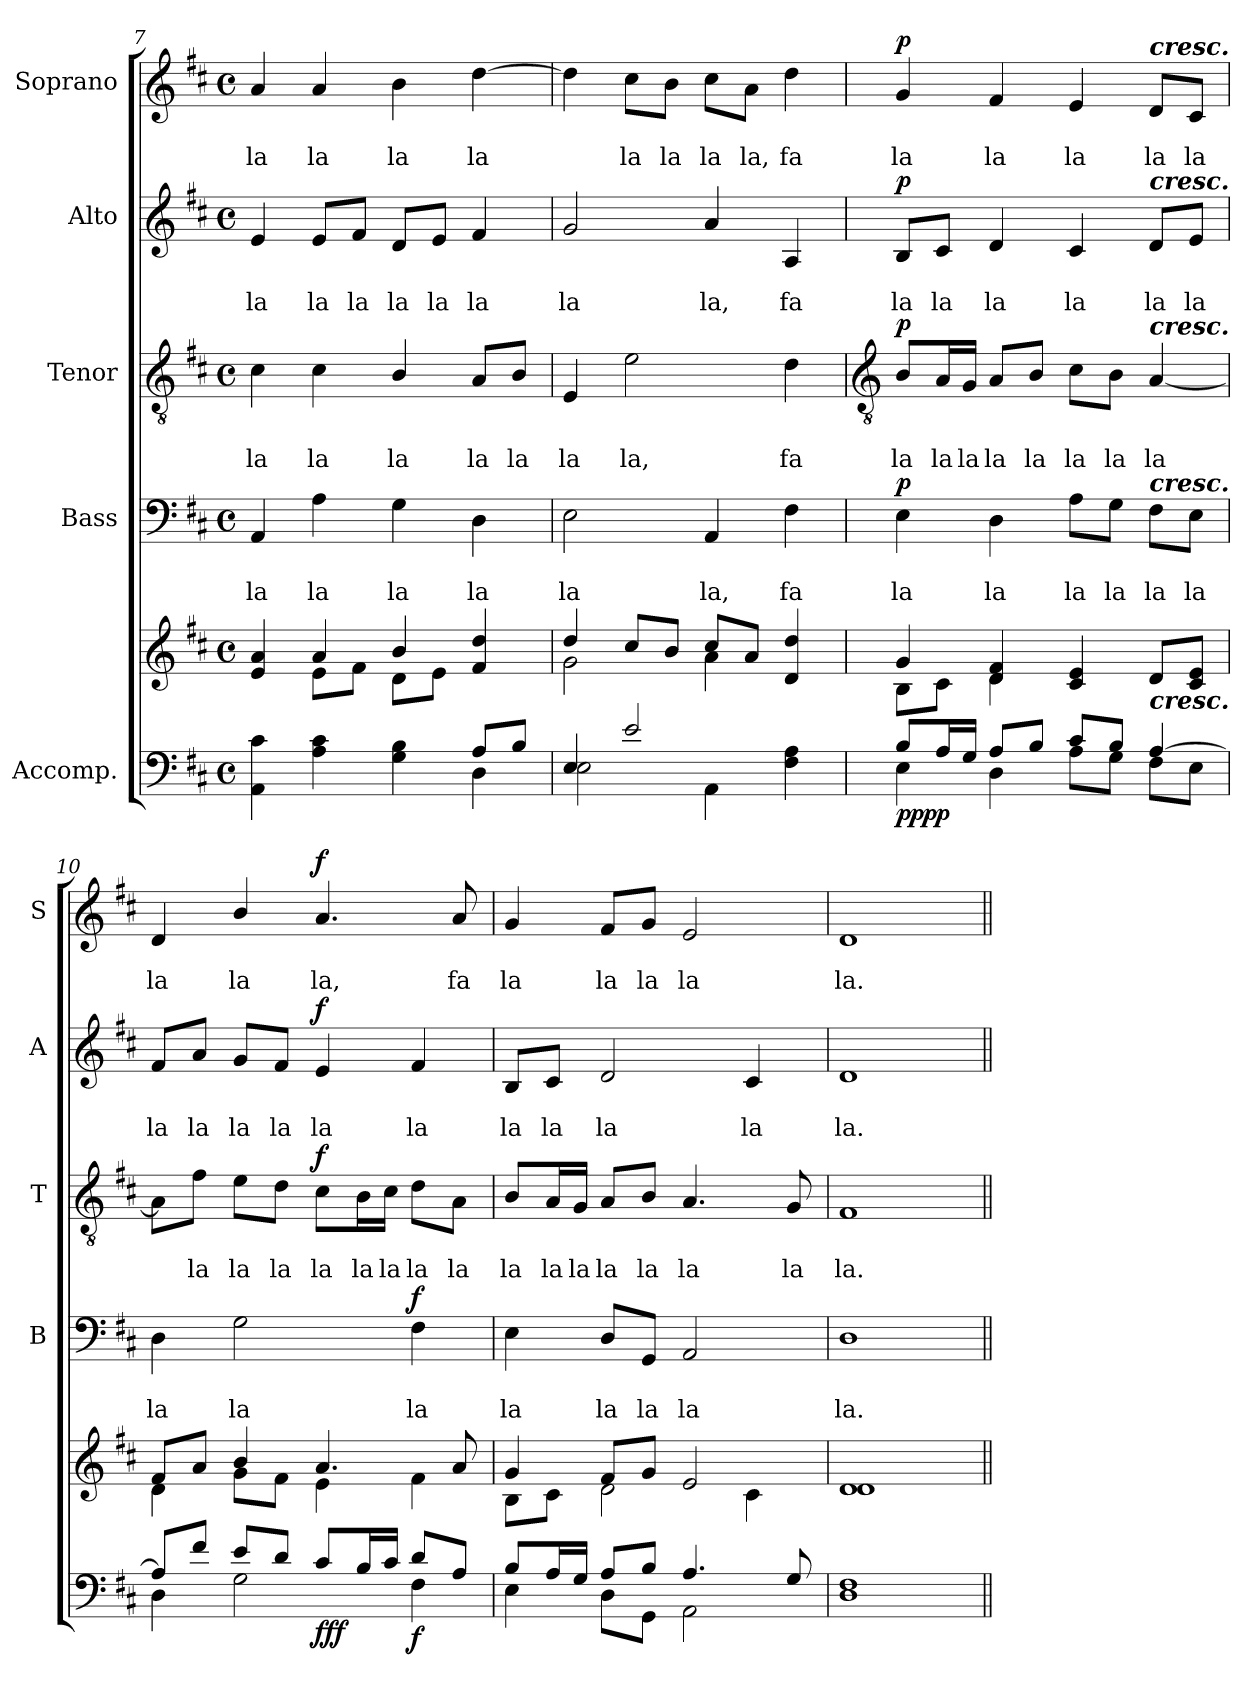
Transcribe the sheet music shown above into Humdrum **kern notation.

**kern	**kern	**dynam	**kern	**text	**text	**dynam	**kern	**text	**text	**dynam	**kern	**text	**text	**dynam	**kern	**text	**text	**dynam
*part5	*part5	*part5	*part4	*part4	*part4	*part4	*part3	*part3	*part3	*part3	*part2	*part2	*part2	*part2	*part1	*part1	*part1	*part1
*staff6	*staff5	*staff5/6	*staff4	*staff4	*staff4	*staff4	*staff3	*staff3	*staff3	*staff3	*staff2	*staff2	*staff2	*staff2	*staff1	*staff1	*staff1	*staff1
*I"Accomp.	*	*	*I"Bass	*	*	*	*I"Tenor	*	*	*	*I"Alto	*	*	*	*I"Soprano	*	*	*
*	*	*	*I'B	*	*	*	*I'T	*	*	*	*I'A	*	*	*	*I'S	*	*	*
*clefF4	*clefG2	*	*clefF4	*	*	*	*clefGv2	*	*	*	*clefG2	*	*	*	*clefG2	*	*	*
*k[f#c#]	*k[f#c#]	*	*k[f#c#]	*	*	*	*k[f#c#]	*	*	*	*k[f#c#]	*	*	*	*k[f#c#]	*	*	*
*D:	*D:	*	*D:	*	*	*	*D:	*	*	*	*D:	*	*	*	*D:	*	*	*
*M4/4	*M4/4	*	*M4/4	*	*	*	*M4/4	*	*	*	*M4/4	*	*	*	*M4/4	*	*	*
*met(c)	*met(c)	*	*met(c)	*	*	*	*met(c)	*	*	*	*met(c)	*	*	*	*met(c)	*	*	*
=7	=7	=7	=7	=7	=7	=7	=7	=7	=7	=7	=7	=7	=7	=7	=7	=7	=7	=7
*^	*^	*	*	*	*	*	*	*	*	*	*	*	*	*	*	*	*	*
!	!	!	!	!	!	!	!LO:LY:b	!	!	!	!LO:LY:b	!	!	!	!LO:LY:b	!	!	!	!LO:LY:b	!
2.ryy	4AA\ 4c#\	4e 4a	4ryy	.	4AA	.	la	.	4c#	.	la	.	4e	.	la	.	4a	.	la	.
!	!	!	!	!	!	!	!LO:LY:b	!	!	!	!LO:LY:b	!	!	!	!LO:LY:b	!	!	!	!LO:LY:b	!
.	4A\ 4c#\	4a	8e\L	.	4A	.	la	.	4c#	.	la	.	8e/L	.	la	.	4a	.	la	.
!	!	!	!	!	!	!	!	!	!	!	!	!	!	!	!LO:LY:b	!	!	!	!	!
.	.	.	8f#\J	.	.	.	.	.	.	.	.	.	8f#/J	.	la	.	.	.	.	.
!	!	!	!	!	!	!	!LO:LY:b	!	!	!	!LO:LY:b	!	!	!	!LO:LY:b	!	!	!	!LO:LY:b	!
.	4G\ 4B\	4b/	8d\L	.	4G	.	la	.	4B/	.	la	.	8d/L	.	la	.	4b	.	la	.
!	!	!	!	!	!	!	!	!	!	!	!	!	!	!	!LO:LY:b	!	!	!	!	!
.	.	.	8e\J	.	.	.	.	.	.	.	.	.	8e/J	.	la	.	.	.	.	.
!	!	!	!	!	!	!	!LO:LY:b	!	!	!	!LO:LY:b	!	!	!	!LO:LY:b	!	!	!	!LO:LY:b	!
8A/L	4D\	4f# 4dd	4ryy	.	4D	.	la	.	8A/L	.	la	.	4f#	.	la	.	[4dd	.	la	.
!	!	!	!	!	!	!	!	!	!	!	!LO:LY:b	!	!	!	!	!	!	!	!	!
8B/J	.	.	.	.	.	.	.	.	8B/J	.	la	.	.	.	.	.	.	.	.	.
=8	=8	=8	=8	=8	=8	=8	=8	=8	=8	=8	=8	=8	=8	=8	=8	=8	=8	=8	=8	=8
!	!	!	!	!	!	!	!LO:LY:b	!	!	!	!LO:LY:b	!	!	!	!LO:LY:b	!	!	!	!	!
4E/	2E\	4dd/	2g\	.	2E	.	la	.	4E	.	la	.	2g	.	la	.	4dd]	.	.	.
!	!	!	!	!	!	!	!	!	!	!	!LO:LY:b	!	!	!	!	!	!	!	!LO:LY:b	!
2e/	.	8cc#/L	.	.	.	.	.	.	2e	.	la,	.	.	.	.	.	8cc#\L	.	la	.
!	!	!	!	!	!	!	!	!	!	!	!	!	!	!	!	!	!	!	!LO:LY:b	!
.	.	8b/J	.	.	.	.	.	.	.	.	.	.	.	.	.	.	8b\J	.	la	.
!	!	!	!	!	!	!	!LO:LY:b	!	!	!	!	!	!	!	!LO:LY:b	!	!	!	!LO:LY:b	!
.	4AA\	8cc#/L	4a\	.	4AA	.	la,	.	.	.	.	.	4a	.	la,	.	8cc#\L	.	la	.
!	!	!	!	!	!	!	!	!	!	!	!	!	!	!	!	!	!	!	!LO:LY:b	!
.	.	8a/J	.	.	.	.	.	.	.	.	.	.	.	.	.	.	8a\J	.	la,	.
!	!	!	!	!	!	!	!LO:LY:b	!	!	!	!LO:LY:b	!	!	!	!LO:LY:b	!	!	!	!LO:LY:b	!
4ryy	4F#\ 4A\	4d 4dd	4ryy	.	4F#	.	fa	.	4d	.	fa	.	4A	.	fa	.	4dd	.	fa	.
!!LO:LB:g=z
=9	=9	=9	=9	=9	=9	=9	=9	=9	=9	=9	=9	=9	=9	=9	=9	=9	=9	=9	=9	=9
*	*	*	*	*	*	*	*	*	*clefGv2	*	*	*	*	*	*	*	*	*	*	*
!	!	!	!	!LO:DY:b=2	!	!	!LO:LY:b	!	!	!	!LO:LY:b	!	!	!	!LO:LY:b	!	!	!	!LO:LY:b	!
!	!	!	!	!LO:DY:n=1:b=2	!	!	!	!	!	!	!	!	!	!	!	!	!	!	!	!
!	!	!	!	!LO:DY:n=2:b	!	!	!	!	!	!	!	!	!	!	!	!	!	!	!	!
!	!	!	!	!LO:DY:n=3:b	!	!	!	!LO:DY:b	!	!	!	!LO:DY:b	!	!	!	!LO:DY:b	!	!	!	!LO:DY:b
8B/L	4E\	4g/	8B\L	p p p p	4E	.	la	p	8B/L	.	la	p	8B/L	.	la	p	4g	.	la	p
!	!	!	!	!	!	!	!	!	!	!	!LO:LY:b	!	!	!	!LO:LY:b	!	!	!	!	!
16A/L	.	.	8c#\J	.	.	.	.	.	16A/L	.	la	.	8c#/J	.	la	.	.	.	.	.
!	!	!	!	!	!	!	!	!	!	!	!LO:LY:b	!	!	!	!	!	!	!	!	!
16G/JJ	.	.	.	.	.	.	.	.	16G/JJ	.	la	.	.	.	.	.	.	.	.	.
!	!	!	!	!	!	!	!LO:LY:b	!	!	!	!LO:LY:b	!	!	!	!LO:LY:b	!	!	!	!LO:LY:b	!
8A/L	4D\	4d/ 4f#/	4d\	.	4D	.	la	.	8A/L	.	la	.	4d	.	la	.	4f#	.	la	.
!	!	!	!	!	!	!	!	!	!	!	!LO:LY:b	!	!	!	!	!	!	!	!	!
8B/J	.	.	.	.	.	.	.	.	8B/J	.	la	.	.	.	.	.	.	.	.	.
!	!	!	!	!	!	!	!LO:LY:b	!	!	!	!LO:LY:b	!	!	!	!LO:LY:b	!	!	!	!LO:LY:b	!
8c#/L	8A\L	4c#/ 4e/	2ryy	.	8A\L	.	la	.	8c#\L	.	la	.	4c#	.	la	.	4e	.	la	.
!	!	!	!	!	!	!	!LO:LY:b	!	!	!	!LO:LY:b	!	!	!	!	!	!	!	!	!
8B/J	8G\J	.	.	.	8G\J	.	la	.	8B\J	.	la	.	.	.	.	.	.	.	.	.
!	!	!	!	!	!	!	!	!	!	!	!	!	!	!	!	!	!LO:TX:a:Bi:t=cresc.	!	!	!
!	!	!	!	!	!	!	!	!	!	!	!	!	!LO:TX:a:Bi:t=cresc.	!	!	!	!	!	!	!
!	!	!	!	!	!	!	!	!	!LO:TX:a:Bi:t=cresc.	!	!	!	!	!	!	!	!	!	!	!
!	!	!	!	!	!LO:TX:a:Bi:t=cresc.	!	!	!	!	!	!	!	!	!	!	!	!	!	!	!
!	!	!LO:TX:b:Bi:t=cresc.	!	!	!	!	!	!	!	!	!	!	!	!	!	!	!	!	!	!
!	!	!	!	!	!	!	!LO:LY:b	!	!	!	!LO:LY:b	!	!	!	!LO:LY:b	!	!	!	!LO:LY:b	!
[4A/	8F#\L	8d/L	.	.	8F#\L	.	la	.	[4A	.	la	.	8d/L	.	la	.	8d/L	.	la	.
!	!	!	!	!	!	!	!LO:LY:b	!	!	!	!	!	!	!	!LO:LY:b	!	!	!	!LO:LY:b	!
.	8E\J	8c#/ 8e/J	.	.	8E\J	.	la	.	.	.	.	.	8e/J	.	la	.	8c#/J	.	la	.
=10	=10	=10	=10	=10	=10	=10	=10	=10	=10	=10	=10	=10	=10	=10	=10	=10	=10	=10	=10	=10
!	!	!	!	!	!	!	!LO:LY:b	!	!	!	!	!	!	!	!LO:LY:b	!	!	!	!LO:LY:b	!
8A/L]	4D\	4d\	8f#/L	.	4D	.	la	.	8A\L]	.	.	.	8f#/L	.	la	.	4d	.	la	.
!	!	!	!	!	!	!	!	!	!	!	!LO:LY:b	!	!	!	!LO:LY:b	!	!	!	!	!
8f#/J	.	.	8a/J	.	.	.	.	.	8f#\J	.	la	.	8a/J	.	la	.	.	.	.	.
!	!	!	!	!	!	!	!LO:LY:b	!	!	!	!LO:LY:b	!	!	!	!LO:LY:b	!	!	!	!LO:LY:b	!
8e/L	2G\	4b/	8g\L	.	2G	.	la	.	8e\L	.	la	.	8g/L	.	la	.	4b/	.	la	.
!	!	!	!	!	!	!	!	!	!	!	!LO:LY:b	!	!	!	!LO:LY:b	!	!	!	!	!
8d/J	.	.	8f#\J	.	.	.	.	.	8d\J	.	la	.	8f#/J	.	la	.	.	.	.	.
!	!	!	!	!LO:DY:b=2	!	!	!	!	!	!	!LO:LY:b	!	!	!	!LO:LY:b	!	!	!	!LO:LY:b	!
!	!	!	!	!LO:DY:n=1:b	!	!	!	!	!	!	!	!	!	!	!	!	!	!	!	!
!	!	!	!	!LO:DY:n=2:b	!	!	!	!	!	!	!	!LO:DY:b	!	!	!	!LO:DY:b	!	!	!	!LO:DY:b
8c#/L	.	4.a/	4e\	f f f	.	.	.	.	8c#\L	.	la	f	4e	.	la	f	4.a	.	la,	f
!	!	!	!	!	!	!	!	!	!	!	!LO:LY:b	!	!	!	!	!	!	!	!	!
16B/L	.	.	.	.	.	.	.	.	16B\L	.	la	.	.	.	.	.	.	.	.	.
!	!	!	!	!	!	!	!	!	!	!	!LO:LY:b	!	!	!	!	!	!	!	!	!
16c#/JJ	.	.	.	.	.	.	.	.	16c#\JJ	.	la	.	.	.	.	.	.	.	.	.
!	!	!	!	!LO:DY:n=3:b=2	!	!	!LO:LY:b	!LO:DY:b	!	!	!LO:LY:b	!	!	!	!LO:LY:b	!	!	!	!	!
8d/L	4F#\	.	4f#\	f	4F#	.	la	f	8d\L	.	la	.	4f#	.	la	.	.	.	.	.
!	!	!	!	!	!	!	!	!	!	!	!LO:LY:b	!	!	!	!	!	!	!	!LO:LY:b	!
8A/J	.	8a/	.	.	.	.	.	.	8A\J	.	la	.	.	.	.	.	8a	.	fa	.
=11	=11	=11	=11	=11	=11	=11	=11	=11	=11	=11	=11	=11	=11	=11	=11	=11	=11	=11	=11	=11
!	!	!	!	!	!	!	!LO:LY:b	!	!	!	!LO:LY:b	!	!	!	!LO:LY:b	!	!	!	!LO:LY:b	!
8B/L	4E\	4g/	8B\L	.	4E	.	la	.	8B/L	.	la	.	8B/L	.	la	.	4g	.	la	.
!	!	!	!	!	!	!	!	!	!	!	!LO:LY:b	!	!	!	!LO:LY:b	!	!	!	!	!
16A/L	.	.	8c#\J	.	.	.	.	.	16A/L	.	la	.	8c#/J	.	la	.	.	.	.	.
!	!	!	!	!	!	!	!	!	!	!	!LO:LY:b	!	!	!	!	!	!	!	!	!
16G/JJ	.	.	.	.	.	.	.	.	16G/JJ	.	la	.	.	.	.	.	.	.	.	.
!	!	!	!	!	!	!	!LO:LY:b	!	!	!	!LO:LY:b	!	!	!	!LO:LY:b	!	!	!	!LO:LY:b	!
8A/L	8D\L	8f#/L	2d\	.	8D/L	.	la	.	8A/L	.	la	.	2d	.	la	.	8f#/L	.	la	.
!	!	!	!	!	!	!	!LO:LY:b	!	!	!	!LO:LY:b	!	!	!	!	!	!	!	!LO:LY:b	!
8B/J	8GG\J	8g/J	.	.	8GG/J	.	la	.	8B/J	.	la	.	.	.	.	.	8g/J	.	la	.
!	!	!	!	!	!	!	!LO:LY:b	!	!	!	!LO:LY:b	!	!	!	!	!	!	!	!LO:LY:b	!
4.A/	2AA\	2e/	.	.	2AA	.	la	.	4.A	.	la	.	.	.	.	.	2e	.	la	.
!	!	!	!	!	!	!	!	!	!	!	!	!	!	!	!LO:LY:b	!	!	!	!	!
.	.	.	4c#\	.	.	.	.	.	.	.	.	.	4c#	.	la	.	.	.	.	.
!	!	!	!	!	!	!	!	!	!	!	!LO:LY:b	!	!	!	!	!	!	!	!	!
8G/	.	.	.	.	.	.	.	.	8G	.	la	.	.	.	.	.	.	.	.	.
=12	=12	=12	=12	=12	=12	=12	=12	=12	=12	=12	=12	=12	=12	=12	=12	=12	=12	=12	=12	=12
!	!	!	!	!	!	!	!LO:LY:b	!	!	!	!LO:LY:b	!	!	!	!LO:LY:b	!	!	!	!LO:LY:b	!
1ryy	1D\ 1F#\	1d/	1d\	.	1D	.	la.	.	1F#	.	la.	.	1d	.	la.	.	1d	.	la.	.
*v	*v	*	*	*	*	*	*	*	*	*	*	*	*	*	*	*	*	*	*	*
*	*v	*v	*	*	*	*	*	*	*	*	*	*	*	*	*	*	*	*	*
=||	=||	=||	=||	=||	=||	=||	=||	=||	=||	=||	=||	=||	=||	=||	=||	=||	=||	=||
*-	*-	*-	*-	*-	*-	*-	*-	*-	*-	*-	*-	*-	*-	*-	*-	*-	*-	*-
